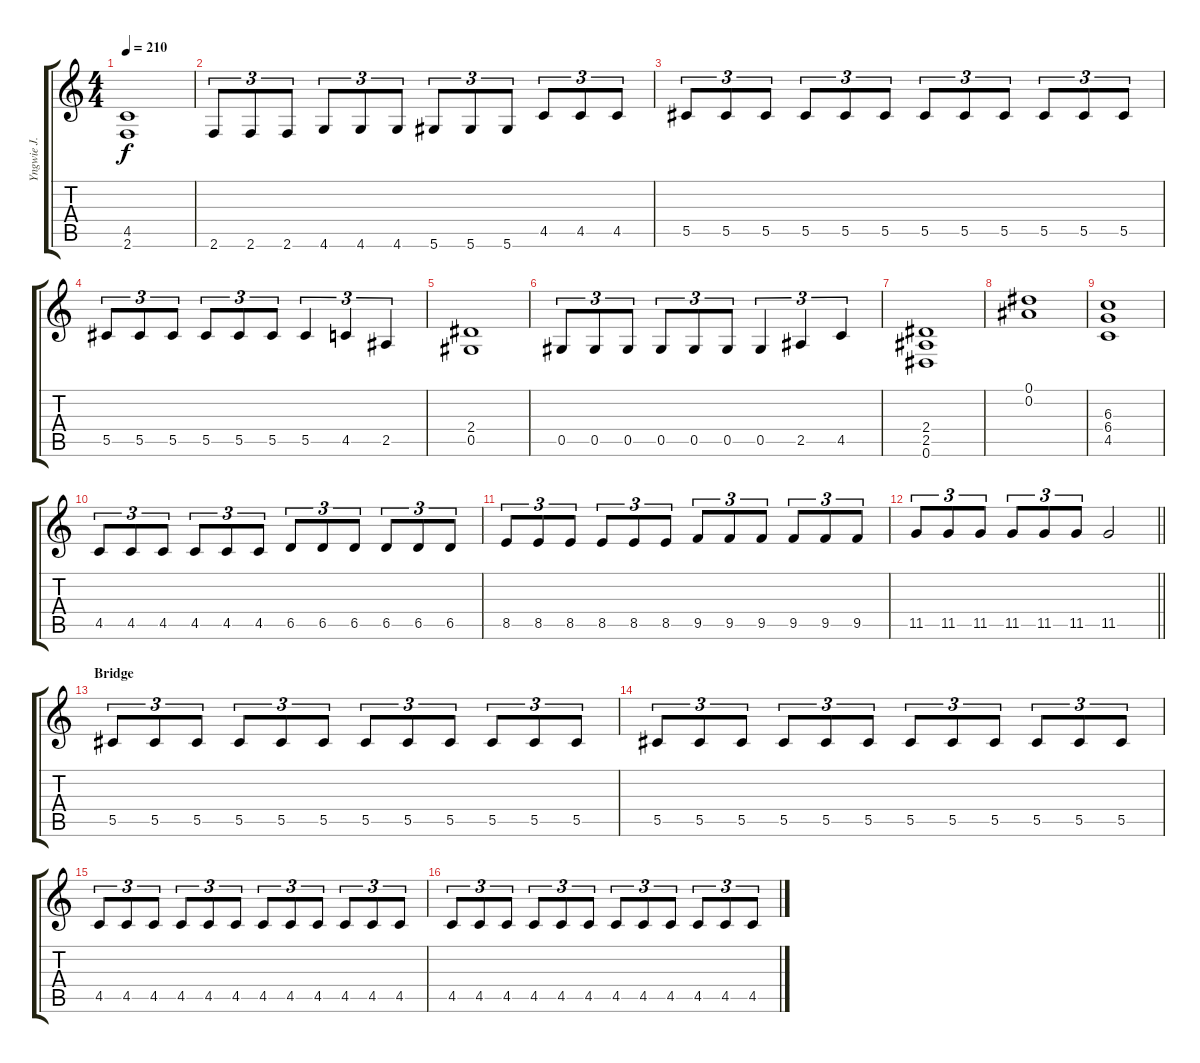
\track ("Yngwie J. Malmsteen " "Yngwie J. ") {instrument overdrivenguitar}
\staff {score tabs}
\tuning (Eb4 Bb3 Gb3 Db3 Ab2 Eb2) {hide}
\ts (4 4)
\tempo 210
\clef g2
\ks c
(4.5 2.6).1{dy f} |
2.6.8{tu (3 2)} 2.6.8{tu (3 2)} 2.6.8{tu (3 2)} 4.6.8{tu (3 2)} 4.6.8{tu (3 2)} 4.6.8{tu (3 2)} 5.6.8{tu (3 2)} 5.6.8{tu (3 2)} 5.6.8{tu (3 2)} 4.5.8{tu (3 2)} 4.5.8{tu (3 2)} 4.5.8{tu (3 2)} |
5.5.8{tu (3 2)} 5.5.8{tu (3 2)} 5.5.8{tu (3 2)} 5.5.8{tu (3 2)} 5.5.8{tu (3 2)} 5.5.8{tu (3 2)} 5.5.8{tu (3 2)} 5.5.8{tu (3 2)} 5.5.8{tu (3 2)} 5.5.8{tu (3 2)} 5.5.8{tu (3 2)} 5.5.8{tu (3 2)} |
5.5.8{tu (3 2)} 5.5.8{tu (3 2)} 5.5.8{tu (3 2)} 5.5.8{tu (3 2)} 5.5.8{tu (3 2)} 5.5.8{tu (3 2)} 5.5.4{tu (3 2)} 4.5.4{tu (3 2)} 2.5.4{tu (3 2)} |
(2.4 0.5).1 |
0.5.8{tu (3 2)} 0.5.8{tu (3 2)} 0.5.8{tu (3 2)} 0.5.8{tu (3 2)} 0.5.8{tu (3 2)} 0.5.8{tu (3 2)} 0.5.4{tu (3 2)} 2.5.4{tu (3 2)} 4.5.4{tu (3 2)} |
(2.4 2.5 0.6).1 |
(0.1 0.2).1 |
(6.3 6.4 4.5).1 |
4.5.8{tu (3 2)} 4.5.8{tu (3 2)} 4.5.8{tu (3 2)} 4.5.8{tu (3 2)} 4.5.8{tu (3 2)} 4.5.8{tu (3 2)} 6.5.8{tu (3 2)} 6.5.8{tu (3 2)} 6.5.8{tu (3 2)} 6.5.8{tu (3 2)} 6.5.8{tu (3 2)} 6.5.8{tu (3 2)} |
8.5.8{tu (3 2)} 8.5.8{tu (3 2)} 8.5.8{tu (3 2)} 8.5.8{tu (3 2)} 8.5.8{tu (3 2)} 8.5.8{tu (3 2)} 9.5.8{tu (3 2)} 9.5.8{tu (3 2)} 9.5.8{tu (3 2)} 9.5.8{tu (3 2)} 9.5.8{tu (3 2)} 9.5.8{tu (3 2)} |
\barLineRight lightlight
11.5.8{tu (3 2)} 11.5.8{tu (3 2)} 11.5.8{tu (3 2)} 11.5.8{tu (3 2)} 11.5.8{tu (3 2)} 11.5.8{tu (3 2)} 11.5.2 |
\section ("" "Bridge")
5.5.8{tu (3 2)} 5.5.8{tu (3 2)} 5.5.8{tu (3 2)} 5.5.8{tu (3 2)} 5.5.8{tu (3 2)} 5.5.8{tu (3 2)} 5.5.8{tu (3 2)} 5.5.8{tu (3 2)} 5.5.8{tu (3 2)} 5.5.8{tu (3 2)} 5.5.8{tu (3 2)} 5.5.8{tu (3 2)} |
5.5.8{tu (3 2)} 5.5.8{tu (3 2)} 5.5.8{tu (3 2)} 5.5.8{tu (3 2)} 5.5.8{tu (3 2)} 5.5.8{tu (3 2)} 5.5.8{tu (3 2)} 5.5.8{tu (3 2)} 5.5.8{tu (3 2)} 5.5.8{tu (3 2)} 5.5.8{tu (3 2)} 5.5.8{tu (3 2)} |
4.5.8{tu (3 2)} 4.5.8{tu (3 2)} 4.5.8{tu (3 2)} 4.5.8{tu (3 2)} 4.5.8{tu (3 2)} 4.5.8{tu (3 2)} 4.5.8{tu (3 2)} 4.5.8{tu (3 2)} 4.5.8{tu (3 2)} 4.5.8{tu (3 2)} 4.5.8{tu (3 2)} 4.5.8{tu (3 2)} |
4.5.8{tu (3 2)} 4.5.8{tu (3 2)} 4.5.8{tu (3 2)} 4.5.8{tu (3 2)} 4.5.8{tu (3 2)} 4.5.8{tu (3 2)} 4.5.8{tu (3 2)} 4.5.8{tu (3 2)} 4.5.8{tu (3 2)} 4.5.8{tu (3 2)} 4.5.8{tu (3 2)} 4.5.8{tu (3 2)}
